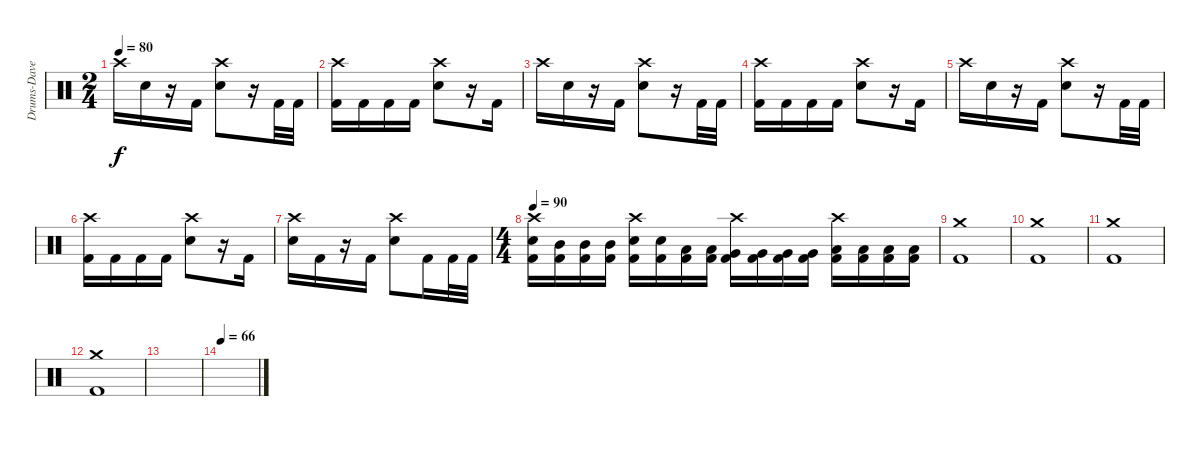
\track ("Drums-Dave McClain-" "Drums-Dave") {instrument percussion}
\staff {score}
\articulation defaults
\ts (2 4)
\tempo 80
\clef neutral
\ks c "Crash high (hit)".16{dy f} "Snare (hit) 2".16
r.16 "Kick (hit) 2".16 ("Crash high (hit)" "Snare (hit) 2").8 r.16 "Kick (hit) 2".32 "Kick (hit) 2".32 |
("Crash high (hit)" "Kick (hit) 2").16 "Kick (hit) 2".16 "Kick (hit) 2".16 "Kick (hit) 2".16 ("Crash high (hit)" "Snare (hit) 2").8 r.16 "Kick (hit) 2".16 |
"Crash high (hit)".16 "Snare (hit) 2".16 r.16 "Kick (hit) 2".16 ("Crash high (hit)" "Snare (hit) 2").8 r.16 "Kick (hit) 2".32 "Kick (hit) 2".32 |
("Crash high (hit)" "Kick (hit) 2").16 "Kick (hit) 2".16 "Kick (hit) 2".16 "Kick (hit) 2".16 ("Crash high (hit)" "Snare (hit) 2").8 r.16 "Kick (hit) 2".16 |
"Crash high (hit)".16 "Snare (hit) 2".16 r.16 "Kick (hit) 2".16 ("Crash high (hit)" "Snare (hit) 2").8 r.16 "Kick (hit) 2".32 "Kick (hit) 2".32 |
("Crash high (hit)" "Kick (hit) 2").16 "Kick (hit) 2".16 "Kick (hit) 2".16 "Kick (hit) 2".16 ("Crash high (hit)" "Snare (hit) 2").8 r.16 "Kick (hit) 2".16 |
("Crash high (hit)" "Snare (hit) 2").16 "Kick (hit) 2".16 r.16 "Kick (hit) 2".16 ("Crash high (hit)" "Snare (hit) 2").8 "Kick (hit) 2".16 "Kick (hit) 2".32 "Kick (hit) 2".32 |
\ts (4 4)
\tempo 90
("Crash high (hit)" "Snare (hit) 2" "Kick (hit) 2").16 ("Mid Tom (hit)" "Kick (hit) 2").16 ("Mid Tom (hit)" "Kick (hit) 2").16 ("Mid Tom (hit)" "Kick (hit) 2").16 ("Crash high (hit)" "Snare (hit) 2" "Kick (hit) 2").16 ("Snare (hit) 2" "Kick (hit) 2").16 ("Low Tom (hit)" "Kick (hit) 2").16 ("Low Tom (hit)" "Kick (hit) 2").16 ("Crash high (hit)" "Very Low Tom (hit)" "Kick (hit) 2").16 ("Very Low Tom (hit)" "Kick (hit) 2").16 ("Very Low Tom (hit)" "Kick (hit) 2").16 ("Very Low Tom (hit)" "Kick (hit) 2").16 ("Crash high (hit)" "Low Floor Tom (hit)" "Kick (hit) 2").16 ("Low Floor Tom (hit)" "Kick (hit) 2").16 ("Low Floor Tom (hit)" "Kick (hit) 2").16 ("Low Floor Tom (hit)" "Kick (hit) 2").16 |
("Crash medium (hit)" "Kick (hit) 2").1 |
("Crash medium (hit)" "Kick (hit) 2").1 |
("Crash medium (hit)" "Kick (hit) 2").1 |
("Crash medium (hit)" "Kick (hit) 2").1 |
|
\tempo 70
\tempo 66
